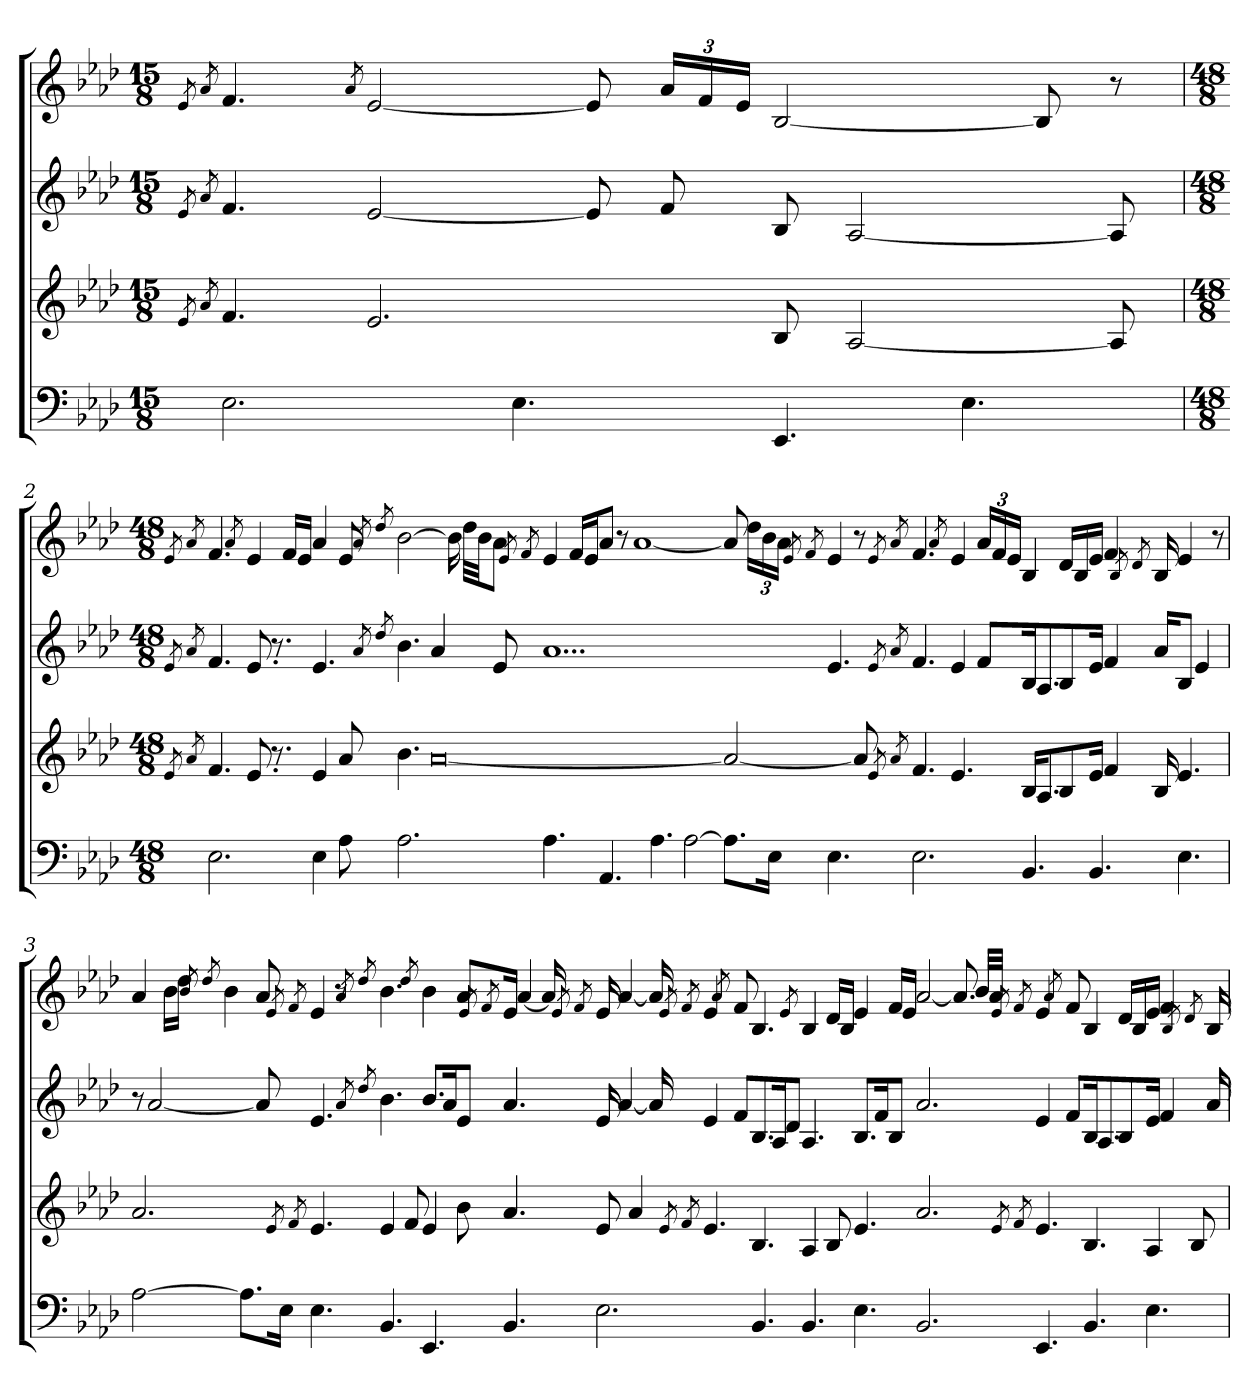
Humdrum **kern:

**kern	**kern	**kern	**kern
*part4	*part3	*part2	*part1
*staff4	*staff3	*staff2	*staff1
*clefF4	*clefG2	*clefG2	*clefG2
*k[b-e-a-d-]	*k[b-e-a-d-]	*k[b-e-a-d-]	*k[b-e-a-d-]
*M15/8	*M15/8	*M15/8	*M15/8
=1	=1	=1	=1
.	8qe-	8qe-	8qe-
.	8qa-	8qa-	8qa-
2.E-	4.f	4.f	4.f
.	.	.	8qa-
.	2.e-	[2e-	[2e-
4.E-	.	.	.
.	.	8e-]	8e-]
.	.	8f	24a-/LL
.	.	.	24f/
.	.	.	24e-/JJ
4.EE-	8B-	8B-	[2B-
.	[2A-	[2A-	.
4.E-	.	.	.
.	.	.	8B-]
.	8A-]	8A-]	8r
=2	=2	=2	=2
*M48/8	*M48/8	*M48/8	*M48/8
.	8qe-	8qe-	8qe-
.	8qa-	8qa-	8qa-
2.E-	4.f	4.f	4.f
.	.	.	8qa-
.	8.e-	8.e-	4e-
.	8.r	8.r	.
.	.	.	16f/LL
.	.	.	16e-/JJ
4E-	4e-	4.e-	4a-
8A-	8a-	.	8e-
.	.	8qa-	8qa-
.	.	8qdd-	8qdd-
2.A-	4.b-	4.b-	[2b-
.	[0a-	4a-	.
.	.	.	16b-]
.	.	.	32dd-\LLL
.	.	.	32b-\JJ
.	.	8e-	8a-\J
.	.	.	8qe-
.	.	.	8qf
4.A-	.	1...a-	4e-
.	.	.	16f/LL
.	.	.	16e-/J
4.AA-	.	.	8a-/J
.	.	.	8r
.	.	.	[1a-
4.A-	.	.	.
[2A-	.	.	.
8.A-\L]	2a-_	.	8a-]
.	.	.	24dd-\LL
.	.	.	24b-\
16E-\Jk	.	.	.
.	.	.	24a-\JJ
.	.	.	8qe-
.	.	.	8qf
4.E-	.	4.e-	4e-
.	8a-]	.	8r
.	8qe-	8qe-	8qe-
.	8qa-	8qa-	8qa-
2.E-	4.f	4.f	4.f
.	.	.	8qa-
.	4.e-	4e-	4e-
.	.	8f/L	24a-/LL
.	.	.	24f/
.	.	.	24e-/JJ
4.BB-	16B-/KL	16B-/K	4B-
.	8.A-/	8.A-/	.
.	8B-/	8B-/	16d-/LL
.	.	.	16B-/
4.BB-	16e-/Jk	16e-/Jk	16e-/JJ
.	4f	4f	4f
.	.	.	8qB-
.	.	.	8qd-
.	16B-	16a-/KL	16B-
4.E-	4.e-	8B-/J	4e-
.	.	4e-	.
.	.	.	8r
=3	=3	=3	=3
[2A-	2.a-	8r	4a-
.	.	[2a-	.
.	.	.	16b-\LL
.	.	.	16dd-\JJ
.	.	.	8qb-
.	.	.	8qdd-
.	.	.	4b-
8.A-\L]	.	.	.
.	.	8a-]	8a-
16E-\Jk	.	.	.
.	8qe-	.	8qe-
.	8qf	.	8qf
4.E-	4.e-	4.e-	4e-
.	.	.	8r
.	.	8qa-	8qa-
.	.	8qdd-	8qdd-
4.BB-	4e-	4.b-	4.b-
.	8f	.	.
.	.	.	8qdd-
4.EE-	4e-	8.b-/L	4b-
.	.	16a-/K	.
.	8b-	8e-/J	8a-/L
.	.	.	8qe-/
.	.	.	8qf/
4.BB-	4.a-	4.a-	16e-/Jk
.	.	.	[4a-
.	.	.	16a-]
.	.	.	8qe-
.	.	.	8qf
2.E-	8e-	16e-	16e-
.	.	[4a-	[4a-
.	4a-	.	.
.	.	16a-]	16a-]
.	8qe-	.	8qe-
.	8qf	.	8qf
.	4.e-	4e-	4e-
.	.	.	8qa-
.	.	8f/L	8f
4.BB-	4.B-	8.B-/	4.B-
.	.	16A-/K	.
.	.	8d-/J	.
.	.	.	8qe-
4.BB-	4A-	4.A-	4B-
.	8B-	.	16d-/LL
.	.	.	16B-/JJ
4.E-	4.e-	8.B-/L	4e-
.	.	16f/K	.
.	.	8B-/J	16f/LL
.	.	.	16e-/JJ
2.BB-	2.a-	2.a-	[2a-
.	.	.	8.a-]
.	.	.	32b-/LLL
.	.	.	32a-/JJJ
.	8qe-	.	8qe-
.	8qf	.	8qf
4.EE-	4.e-	4e-	4e-
.	.	.	8qa-
.	.	8f/L	8f
4.BB-	4.B-	16B-/K	4B-
.	.	8.A-/	.
.	.	8B-/	16d-/LL
.	.	.	16B-/
4.E-	4A-	16e-/Jk	16e-/JJ
.	.	4f	4f
.	8B-	.	.
.	.	.	8qB-
.	.	.	8qd-
.	.	16a-	16B-
=	=	=	=
*-	*-	*-	*-
